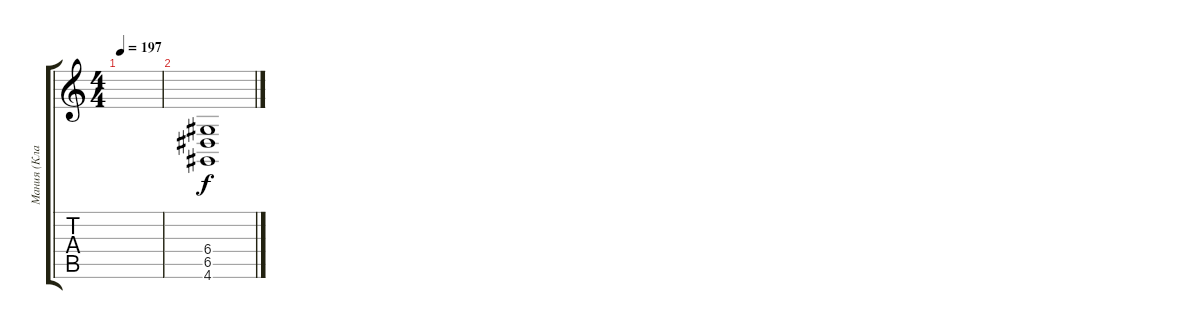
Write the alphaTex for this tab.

\track ("Мания (Клавиши)" "Мания (Кла") {instrument tangoaccordion}
\staff {score tabs}
\tuning (E4 B3 G3 D3 A2 E2) {hide}
\ts (4 4)
\tempo 197
\clef g2
\ks c
|
(6.4 6.5 4.6).1
